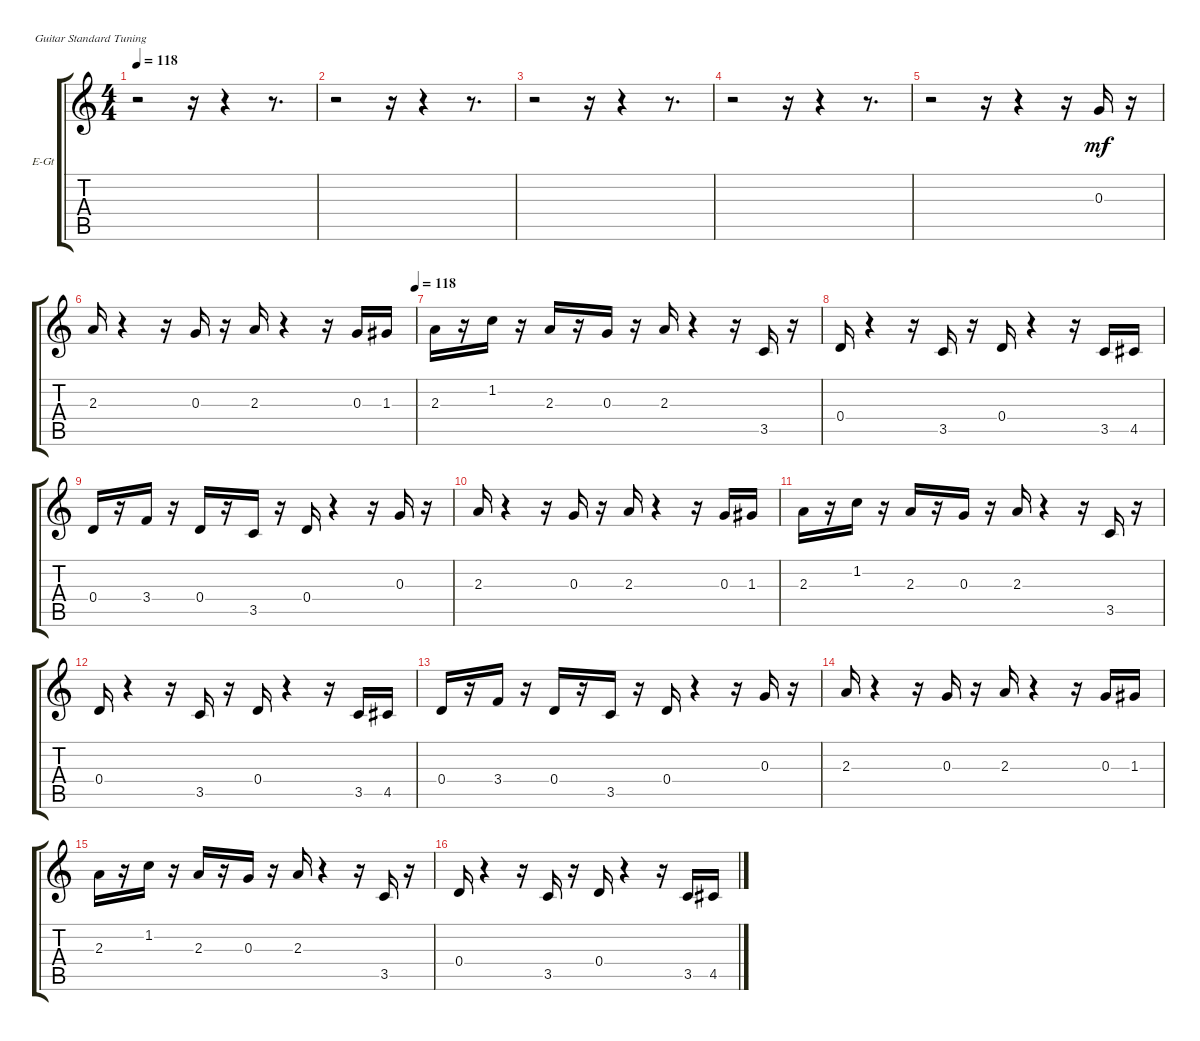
\bracketExtendMode groupsimilarinstruments
\firstSystemTrackNameOrientation horizontal
\otherSystemsTrackNameOrientation horizontal
\track ("Guitar2" "E-Gt") {instrument electricguitarclean}
\staff {score tabs}
\tuning (E4 B3 G3 D3 A2 E2)
\ts (4 4)
\tempo 118
\clef g2
\ks c
r.2{dy mf} r.16 r.4 r.8{d} |
r.2 r.16 r.4 r.8{d} |
r.2 r.16 r.4 r.8{d} |
r.2 r.16 r.4 r.8{d} |
r.2 r.16 r.4 r.16 0.3.16 r.16 |
\tempo (118 1)
2.3.16 r.4 r.16 0.3.16 r.16 2.3.16 r.4 r.16 0.3.16 1.3.16 |
2.3.16 r.16 1.2.16 r.16 2.3.16 r.16 0.3.16 r.16 2.3.16 r.4 r.16 3.5.16 r.16 |
0.4.16 r.4 r.16 3.5.16 r.16 0.4.16 r.4 r.16 3.5.16 4.5.16 |
0.4.16 r.16 3.4.16 r.16 0.4.16 r.16 3.5.16 r.16 0.4.16 r.4 r.16 0.3.16 r.16 |
2.3.16 r.4 r.16 0.3.16 r.16 2.3.16 r.4 r.16 0.3.16 1.3.16 |
2.3.16 r.16 1.2.16 r.16 2.3.16 r.16 0.3.16 r.16 2.3.16 r.4 r.16 3.5.16 r.16 |
0.4.16 r.4 r.16 3.5.16 r.16 0.4.16 r.4 r.16 3.5.16 4.5.16 |
0.4.16 r.16 3.4.16 r.16 0.4.16 r.16 3.5.16 r.16 0.4.16 r.4 r.16 0.3.16 r.16 |
2.3.16 r.4 r.16 0.3.16 r.16 2.3.16 r.4 r.16 0.3.16 1.3.16 |
2.3.16 r.16 1.2.16 r.16 2.3.16 r.16 0.3.16 r.16 2.3.16 r.4 r.16 3.5.16 r.16 |
0.4.16 r.4 r.16 3.5.16 r.16 0.4.16 r.4 r.16 3.5.16 4.5.16
